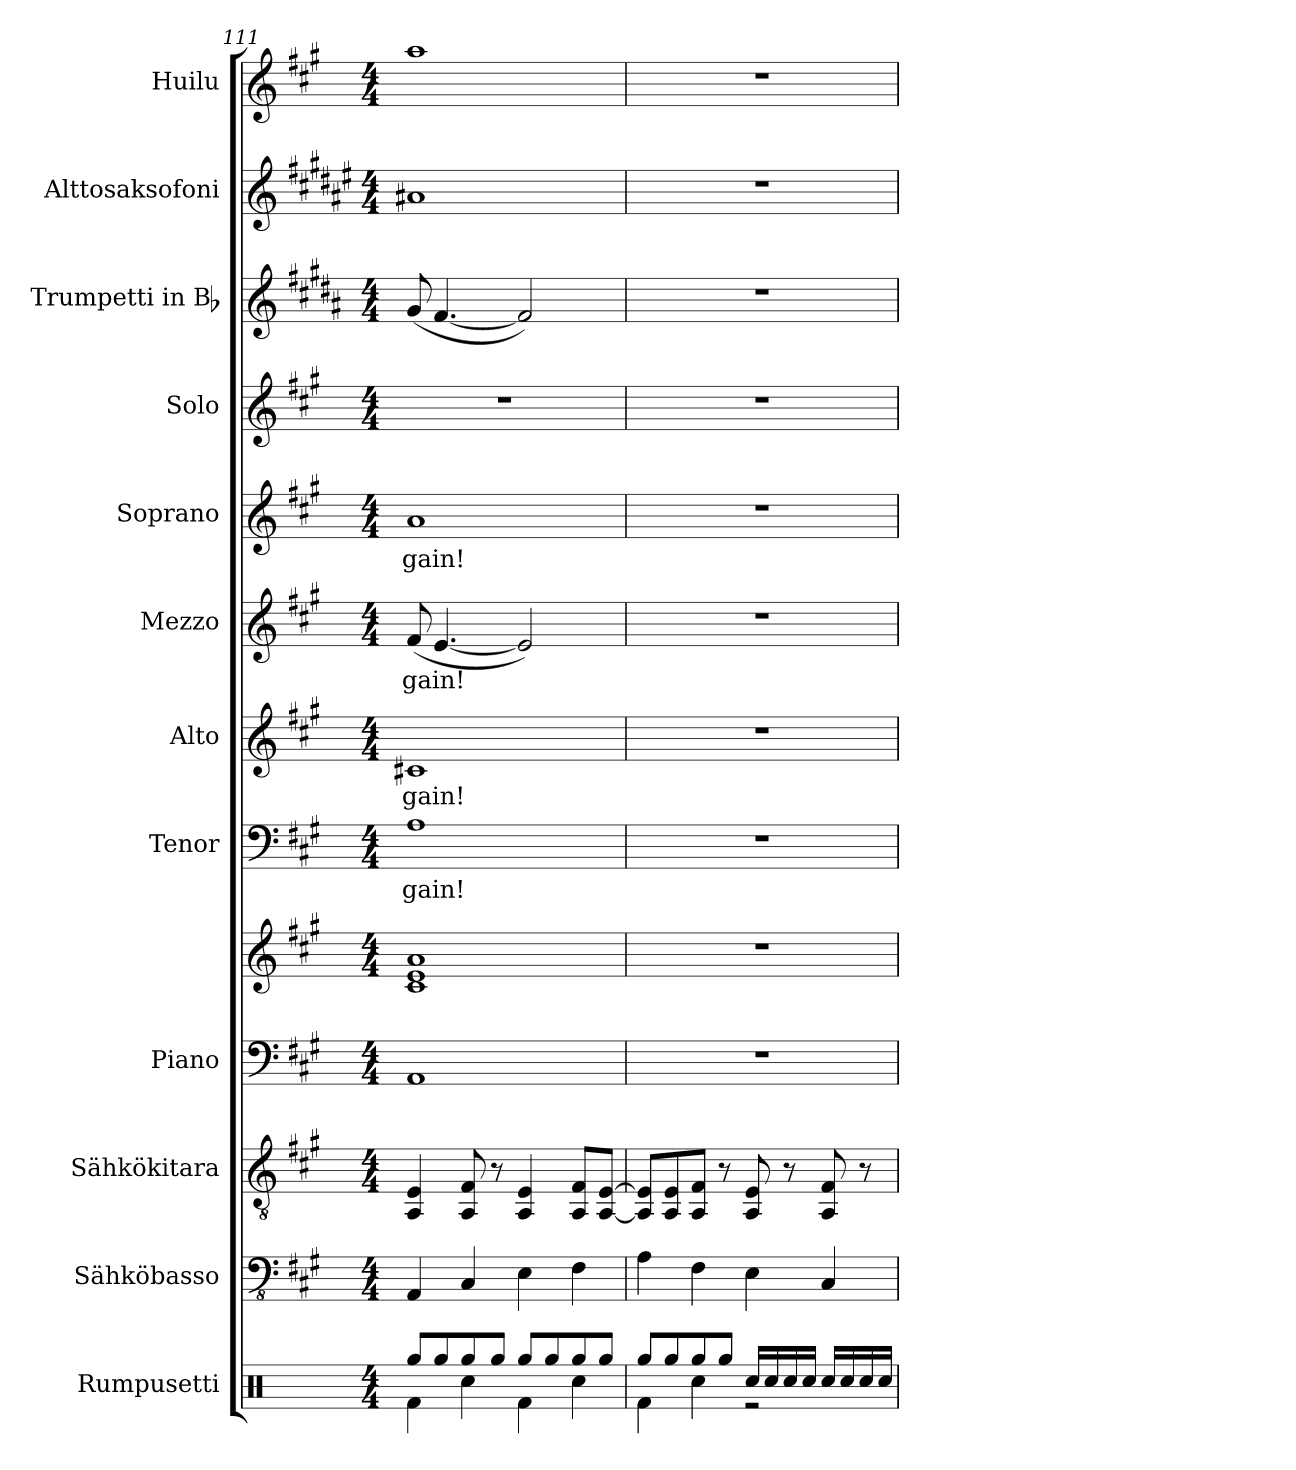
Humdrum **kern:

**kern	**kern	**kern	**kern	**kern	**kern	**text	**kern	**text	**kern	**text	**kern	**text	**kern	**kern	**kern	**kern
*part12	*part11	*part10	*part9	*part9	*part8	*part8	*part7	*part7	*part6	*part6	*part5	*part5	*part4	*part3	*part2	*part1
*staff13	*staff12	*staff11	*staff10	*staff9	*staff8	*staff8	*staff7	*staff7	*staff6	*staff6	*staff5	*staff5	*staff4	*staff3	*staff2	*staff1
*I"Rumpusetti	*I"Sähköbasso	*I"Sähkökitara	*I"Piano	*	*I"Tenor	*	*I"Alto	*	*I"Mezzo	*	*I"Soprano	*	*I"Solo	*I"Trumpetti in Bb	*I"Alttosaksofoni	*I"Huilu
*I'R. setti	*	*	*I'Pno.	*	*I'T.	*	*I'A.	*	*I'M.	*	*I'S.	*	*I'Solo	*I'Tpt. in Bb	*	*I'H.
!!LO:PB:g=z
*clefX	*clefFv4	*clefGv2	*clefF4	*clefG2	*clefF4	*	*clefG2	*	*clefG2	*	*clefG2	*	*clefG2	*clefG2	*clefG2	*clefG2
*	*	*	*	*	*	*	*	*	*	*	*	*	*	*ITrd1c2	*ITrd5c9	*
*k[]	*k[f#c#g#]	*k[f#c#g#]	*k[f#c#g#]	*k[f#c#g#]	*k[f#c#g#]	*	*k[f#c#g#]	*	*k[f#c#g#]	*	*k[f#c#g#]	*	*k[f#c#g#]	*k[f#c#g#]	*k[f#c#g#]	*k[f#c#g#]
*M4/4	*M4/4	*M4/4	*M4/4	*M4/4	*M4/4	*	*M4/4	*	*M4/4	*	*M4/4	*	*M4/4	*M4/4	*M4/4	*M4/4
=111	=111	=111	=111	=111	=111	=111	=111	=111	=111	=111	=111	=111	=111	=111	=111	=111
*^	*	*	*	*	*	*	*	*	*	*	*	*	*	*	*	*
!	!	!	!	!	!	!	!LO:LY:b	!	!LO:LY:b	!	!LO:LY:b	!	!LO:LY:b	!	!	!	!
8Rgg/L	4Rf\	4AAA/	4AA/ 4E/	1AA	1c# 1e 1a	1A	-gain!	1c#X	-gain!	(8f#/	-gain!	1a	-gain!	1r	(8f#/	1c#X	1aa
8Rgg/	.	.	.	.	.	.	.	.	.	[4.e/	.	.	.	.	[4.e/	.	.
8Rgg/	4Rcc\	4CC#/	8AA/ 8F#/	.	.	.	.	.	.	.	.	.	.	.	.	.	.
8Rgg/J	.	.	8r	.	.	.	.	.	.	.	.	.	.	.	.	.	.
8Rgg/L	4Rf\	4EE\	4AA/ 4E/	.	.	.	.	.	.	2e/])	.	.	.	.	2e/])	.	.
8Rgg/	.	.	.	.	.	.	.	.	.	.	.	.	.	.	.	.	.
8Rgg/	4Rcc\	4FF#\	8AA/ 8F#/L	.	.	.	.	.	.	.	.	.	.	.	.	.	.
8Rgg/J	.	.	[8AA/ [8E/J	.	.	.	.	.	.	.	.	.	.	.	.	.	.
=112	=112	=112	=112	=112	=112	=112	=112	=112	=112	=112	=112	=112	=112	=112	=112	=112	=112
8Rgg/L	4Rf\	4AA\	8AA/] 8E/]L	1r	1r	1r	.	1r	.	1r	.	1r	.	1r	1r	1r	1r
8Rgg/	.	.	8AA/ 8E/	.	.	.	.	.	.	.	.	.	.	.	.	.	.
8Rgg/	4Rcc\	4FF#\	8AA/ 8F#/J	.	.	.	.	.	.	.	.	.	.	.	.	.	.
8Rgg/J	.	.	8r	.	.	.	.	.	.	.	.	.	.	.	.	.	.
16Rcc/LL	2r	4EE\	8AA/ 8E/	.	.	.	.	.	.	.	.	.	.	.	.	.	.
16Rcc/	.	.	.	.	.	.	.	.	.	.	.	.	.	.	.	.	.
16Rcc/	.	.	8r	.	.	.	.	.	.	.	.	.	.	.	.	.	.
16Rcc/JJ	.	.	.	.	.	.	.	.	.	.	.	.	.	.	.	.	.
16Rcc/LL	.	4CC#/	8AA/ 8F#/	.	.	.	.	.	.	.	.	.	.	.	.	.	.
16Rcc/	.	.	.	.	.	.	.	.	.	.	.	.	.	.	.	.	.
16Rcc/	.	.	8r	.	.	.	.	.	.	.	.	.	.	.	.	.	.
16Rcc/JJ	.	.	.	.	.	.	.	.	.	.	.	.	.	.	.	.	.
*v	*v	*	*	*	*	*	*	*	*	*	*	*	*	*	*	*	*
=	=	=	=	=	=	=	=	=	=	=	=	=	=	=	=	=
*-	*-	*-	*-	*-	*-	*-	*-	*-	*-	*-	*-	*-	*-	*-	*-	*-
